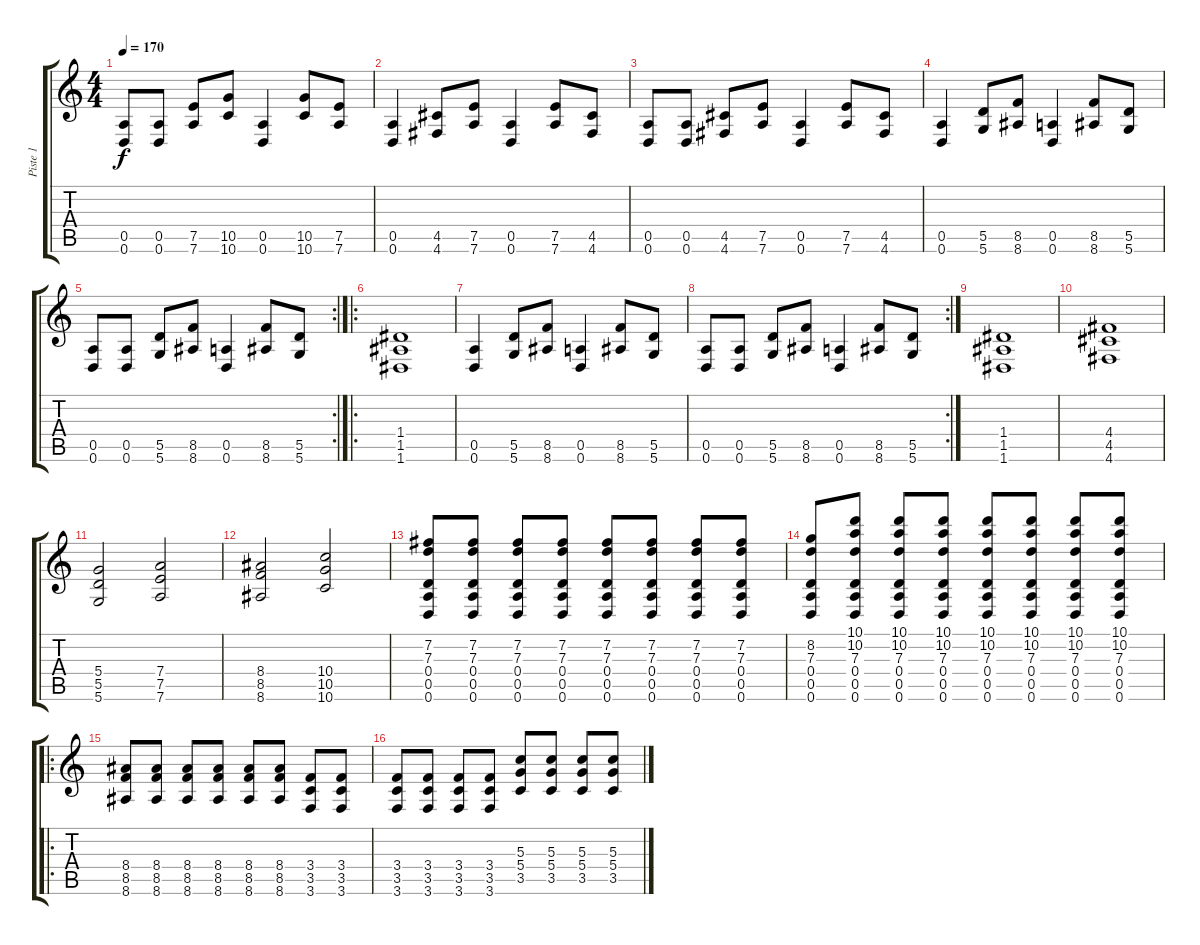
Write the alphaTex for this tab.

\track ("Piste 1" "Piste 1") {instrument distortionguitar}
\staff {score tabs}
\tuning (E4 B3 G3 D3 A2 D2) {hide}
\ts (4 4)
\tempo 170
\clef g2
\ks c
(0.5 0.6).8{dy f} (0.5 0.6).8 (7.5 7.6).8 (10.5 10.6).8 (0.5 0.6).4 (10.5 10.6).8 (7.5 7.6).8 |
(0.5 0.6).4 (4.5 4.6).8 (7.5 7.6).8 (0.5 0.6).4 (7.5 7.6).8 (4.5 4.6).8 |
(0.5 0.6).8 (0.5 0.6).8 (4.5 4.6).8 (7.5 7.6).8 (0.5 0.6).4 (7.5 7.6).8 (4.5 4.6).8 |
(0.5 0.6).4 (5.5 5.6).8 (8.5 8.6).8 (0.5 0.6).4 (8.5 8.6).8 (5.5 5.6).8 |
\rc 2
(0.5 0.6).8 (0.5 0.6).8 (5.5 5.6).8 (8.5 8.6).8 (0.5 0.6).4 (8.5 8.6).8 (5.5 5.6).8 |
\ro
(1.4 1.5 1.6).1 |
(0.5 0.6).4 (5.5 5.6).8 (8.5 8.6).8 (0.5 0.6).4 (8.5 8.6).8 (5.5 5.6).8 |
\rc 2
(0.5 0.6).8 (0.5 0.6).8 (5.5 5.6).8 (8.5 8.6).8 (0.5 0.6).4 (8.5 8.6).8 (5.5 5.6).8 |
(1.4 1.5 1.6).1 |
(4.4 4.5 4.6).1 |
(5.4 5.5 5.6).2 (7.4 7.5 7.6).2 |
(8.4 8.5 8.6).2 (10.4 10.5 10.6).2 |
(7.2 7.3 0.4 0.5 0.6).8 (7.2 7.3 0.4 0.5 0.6).8 (7.2 7.3 0.4 0.5 0.6).8 (7.2 7.3 0.4 0.5 0.6).8 (7.2 7.3 0.4 0.5 0.6).8 (7.2 7.3 0.4 0.5 0.6).8 (7.2 7.3 0.4 0.5 0.6).8 (7.2 7.3 0.4 0.5 0.6).8 |
(8.2 7.3 0.4 0.5 0.6).8 (10.1 10.2 7.3 0.4 0.5 0.6).8 (10.1 10.2 7.3 0.4 0.5 0.6).8 (10.1 10.2 7.3 0.4 0.5 0.6).8 (10.1 10.2 7.3 0.4 0.5 0.6).8 (10.1 10.2 7.3 0.4 0.5 0.6).8 (10.1 10.2 7.3 0.4 0.5 0.6).8 (10.1 10.2 7.3 0.4 0.5 0.6).8 |
\ro
(8.4 8.5 8.6).8 (8.4 8.5 8.6).8 (8.4 8.5 8.6).8 (8.4 8.5 8.6).8 (8.4 8.5 8.6).8 (8.4 8.5 8.6).8 (3.4 3.5 3.6).8 (3.4 3.5 3.6).8 |
(3.4 3.5 3.6).8 (3.4 3.5 3.6).8 (3.4 3.5 3.6).8 (3.4 3.5 3.6).8 (5.3 5.4 3.5).8 (5.3 5.4 3.5).8 (5.3 5.4 3.5).8 (5.3 5.4 3.5).8
